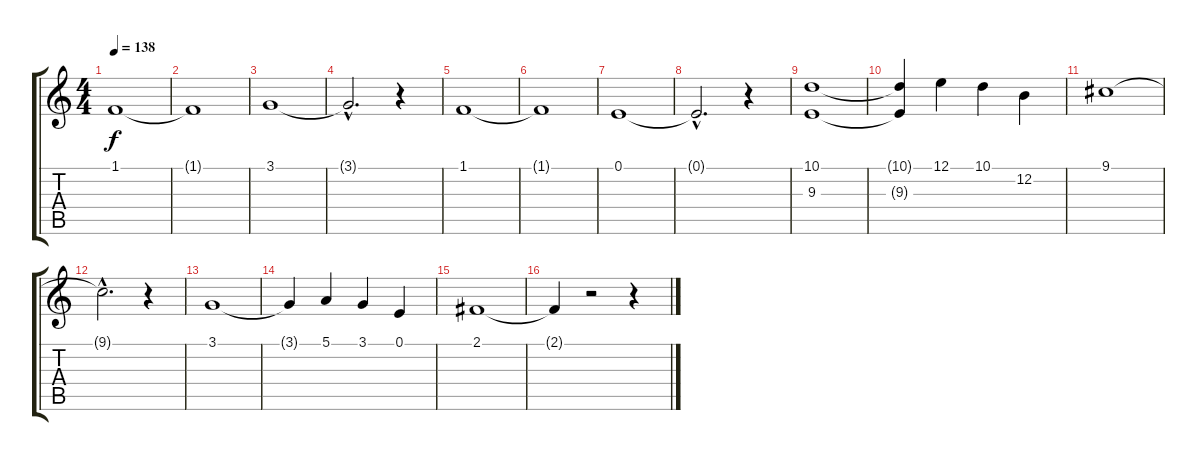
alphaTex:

\track "" {instrument ocarina}
\staff {score tabs}
\tuning (E4 B3 G3 D3 A2 E2) {hide}
\ts (4 4)
\tempo 138
\clef g2
\ks c
1.1.1{dy f} |
1.1{t}.1 |
3.1.1 |
3.1{hac t}.2{d} r.4 |
1.1.1 |
1.1{t}.1 |
0.1.1 |
0.1{hac t}.2{d} r.4 |
(10.1 9.3).1 |
(10.1{t} 9.3{t}).4 12.1.4 10.1.4 12.2.4 |
9.1.1 |
9.1{hac t}.2{d} r.4 |
3.1.1 |
3.1{t}.4 5.1.4 3.1.4 0.1.4 |
2.1.1 |
2.1{t}.4 r.2 r.4
